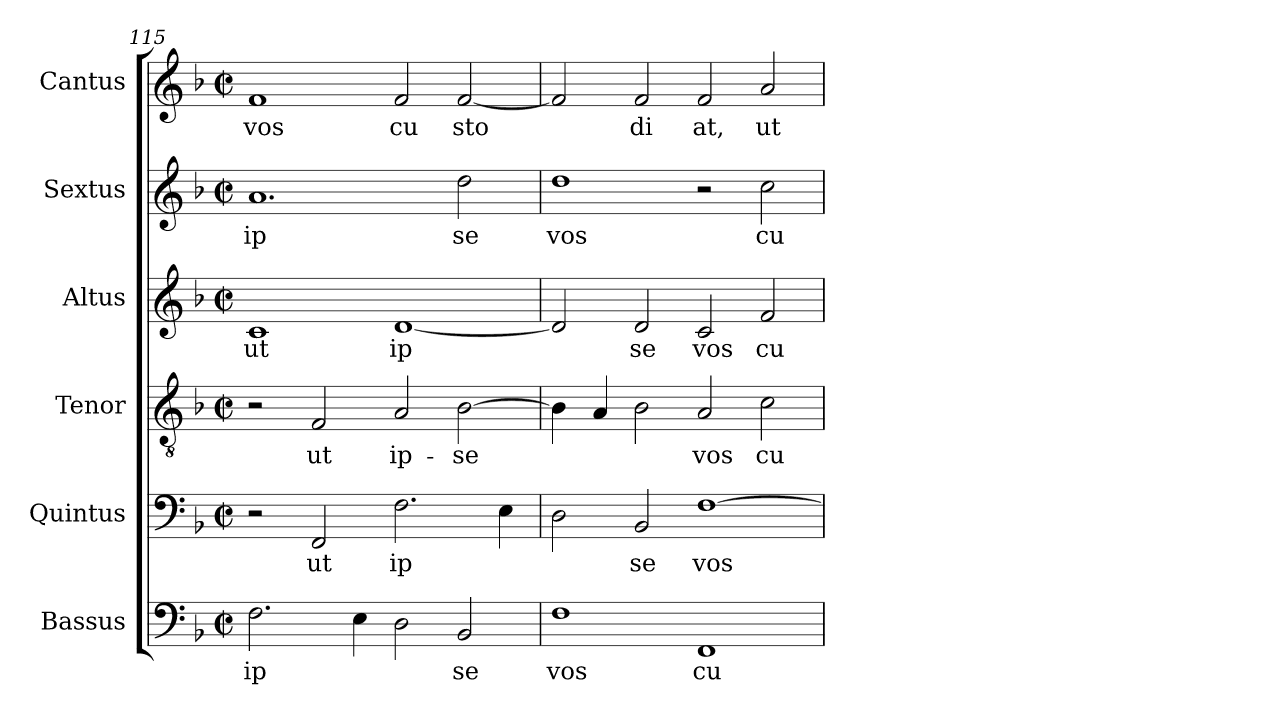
**kern	**text	**kern	**text	**kern	**text	**kern	**text	**kern	**text	**kern	**text
*part6	*part6	*part5	*part5	*part4	*part4	*part3	*part3	*part2	*part2	*part1	*part1
*staff6	*staff6	*staff5	*staff5	*staff4	*staff4	*staff3	*staff3	*staff2	*staff2	*staff1	*staff1
*I"Bassus	*	*I"Quintus	*	*I"Tenor	*	*I"Altus	*	*I"Sextus	*	*I"Cantus	*
*clefF4	*	*clefF4	*	*clefGv2	*	*clefG2	*	*clefG2	*	*clefG2	*
*k[b-]	*	*k[b-]	*	*k[b-]	*	*k[b-]	*	*k[b-]	*	*k[b-]	*
*F:	*	*F:	*	*F:	*	*F:	*	*F:	*	*F:	*
*M2/2	*	*M2/2	*	*M2/2	*	*M2/2	*	*M2/2	*	*M2/2	*
*met(c|)	*	*met(c|)	*	*met(c|)	*	*met(c|)	*	*met(c|)	*	*met(c|)	*
=115	=115	=115	=115	=115	=115	=115	=115	=115	=115	=115	=115
!	!LO:LY:b	!	!	!	!	!	!LO:LY:b:cj	!	!LO:LY:b	!	!LO:LY:b
2.F\	ip-	2r	.	2r	.	1c	ut	1.a	ip	1f	vos
!	!	!	!LO:LY:b:cj	!	!LO:LY:b	!	!	!	!	!	!
.	.	2FF/	ut	2F/	ut	.	.	.	.	.	.
!	!LO:LY:b	!	!	!	!	!	!	!	!	!	!
4E\	--	.	.	.	.	.	.	.	.	.	.
!	!LO:LY:b	!	!LO:LY:b:cj	!	!LO:LY:b	!	!LO:LY:b:cj	!	!	!	!LO:LY:b
2D\	--	2.F\	ip	2A/	ip-	[<1d	ip-	.	.	2f/	cu
!	!LO:LY:b	!	!	!	!LO:LY:b	!	!	!	!LO:LY:b	!	!LO:LY:b
2BB-/	-se	.	.	[>2B-\	-se	.	.	2dd\	se	[<2f/	sto
!	!	!	!LO:LY:b:cj	!	!	!	!	!	!	!	!
.	.	4E\	.	.	.	.	.	.	.	.	.
=116	=116	=116	=116	=116	=116	=116	=116	=116	=116	=116	=116
!	!LO:LY:b	!	!LO:LY:b:cj	!	!LO:LY:b	!	!LO:LY:b:cj	!	!LO:LY:b	!	!LO:LY:b
1F	vos	2D\	.	4B-\]	.	2d/]	--	1dd	vos	2f/]	.
!	!	!	!	!	!LO:LY:b	!	!	!	!	!	!
.	.	.	.	4A/	.	.	.	.	.	.	.
!	!	!	!LO:LY:b:cj	!	!LO:LY:b	!	!LO:LY:b:cj	!	!	!	!LO:LY:b
.	.	2BB-/	se	2B-\	.	2d/	-se	.	.	2f/	di
!	!LO:LY:b	!	!LO:LY:b:cj	!	!LO:LY:b	!	!LO:LY:b:cj	!	!	!	!LO:LY:b
1FF	cu-	[>1F	vos	2A/	vos	2c/	vos	2r	.	2f/	at,
!	!	!	!	!	!LO:LY:b	!	!LO:LY:b:cj	!	!LO:LY:b	!	!LO:LY:b
.	.	.	.	2c\	cu-	2f/	cu-	2cc\	cu	2a/	ut
=	=	=	=	=	=	=	=	=	=	=	=
*-	*-	*-	*-	*-	*-	*-	*-	*-	*-	*-	*-
